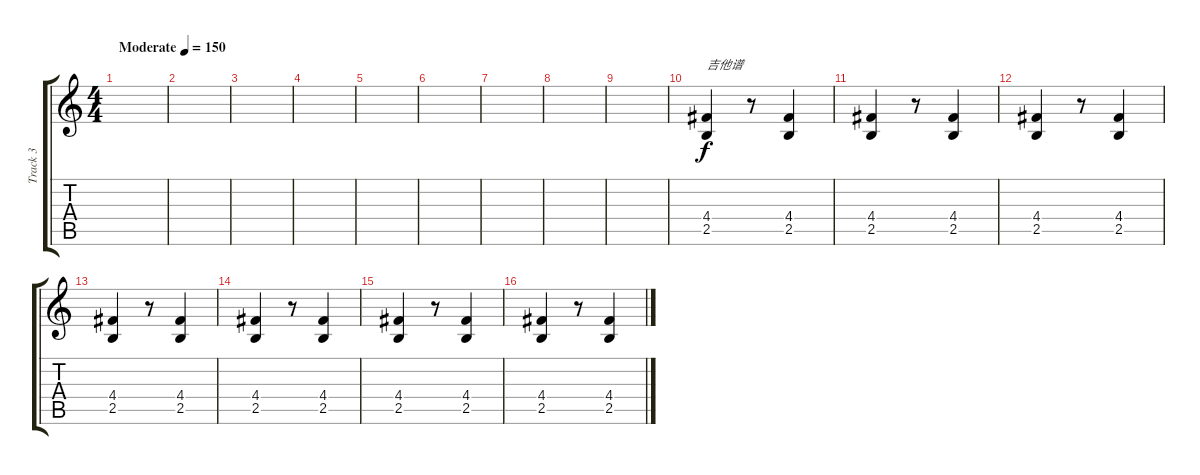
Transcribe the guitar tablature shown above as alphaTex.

\track ("Track 3" "Track 3") {instrument distortionguitar}
\staff {score tabs}
\tuning (E4 B3 G3 D3 A2 E2) {hide}
\ts (4 4)
\tempo (150 "Moderate")
\clef g2
\ks c
|
|
|
|
|
|
|
|
|
(4.4 2.5).4{txt "吉他谱"} r.8 (4.4 2.5).4 |
(4.4 2.5).4 r.8 (4.4 2.5).4 |
(4.4 2.5).4 r.8 (4.4 2.5).4 |
(4.4 2.5).4 r.8 (4.4 2.5).4 |
(4.4 2.5).4 r.8 (4.4 2.5).4 |
(4.4 2.5).4 r.8 (4.4 2.5).4 |
(4.4 2.5).4 r.8 (4.4 2.5).4
